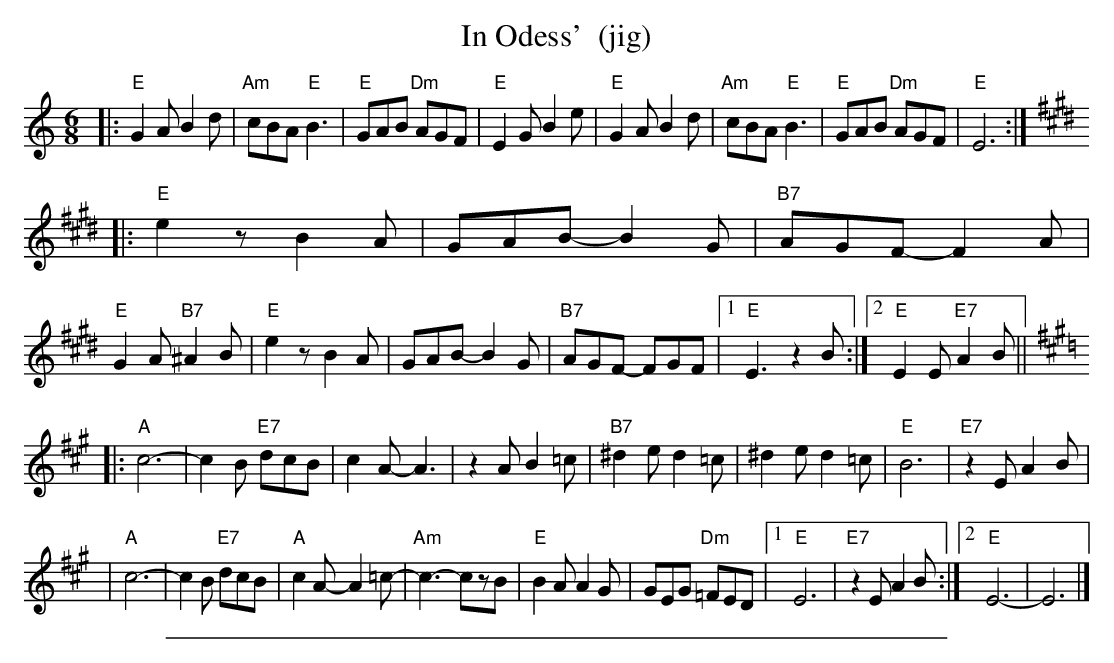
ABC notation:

X:1
T: In Odess'  (jig)
M: 6/8
L: 1/8
K: ^G
|: "E"G2A B2d | "Am"cBA "E"B3 | "E"GAB "Dm"AGF | "E"E2G B2e \
|  "E"G2A B2d | "Am"cBA "E"B3 | "E"GAB "Dm"AGF | "E"E6 :|
K: E
|: "E"e2z B2A | GAB- B2G | "B7"AGF- F2A | "E"G2A "B7"^A2B \
|  "E"e2z B2A | GAB- B2G | "B7"AGF- FGF |1 "E"E3 z2B :|2 "E"E2E "E7"A2B ||
K: A
|: "A"c6- | c2B "E7"dcB | c2A- A3 | z2A B2=c \
|  "B7"^d2e d2=c | ^d2e d2=c | "E"B6 | "E7"z2E A2B |
|  "A"c6- | c2B "E7"dcB | "A"c2A- A2=c- | "Am"c3- czB \
|  "E"B2A A2G | GEG "Dm"=FED |1 "E"E6 | "E7"z2E A2B :|2 "E"E6- | E6 |]
